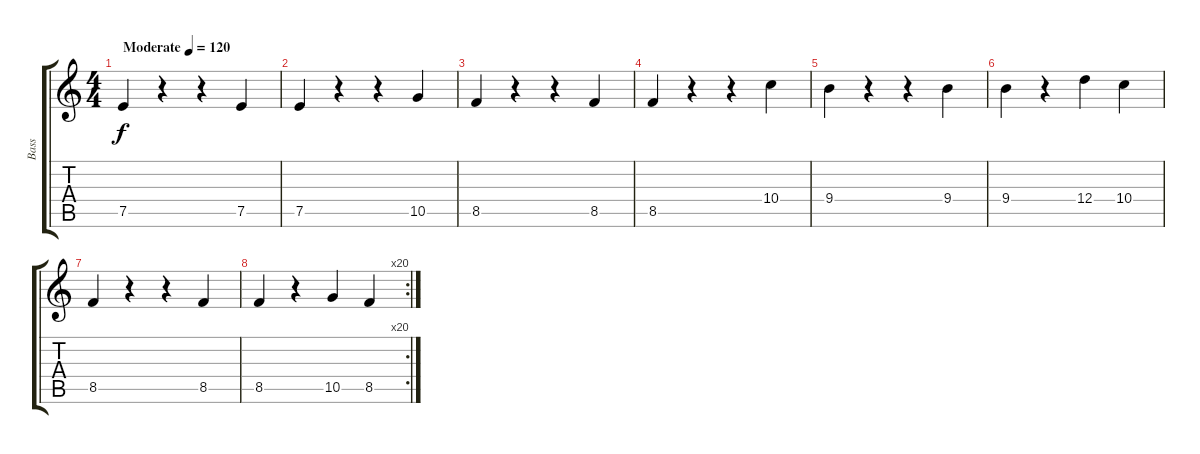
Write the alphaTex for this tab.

\track ("Bass" "Bass") {instrument acousticbass}
\staff {score tabs}
\tuning (E4 B3 G3 D3 A2 E2) {hide}
\ts (4 4)
\tempo (120 "Moderate")
\clef g2
\ks c
7.5.4{dy f instrument acousticbass} r.4 r.4 7.5.4 |
7.5.4 r.4 r.4 10.5.4 |
8.5.4 r.4 r.4 8.5.4 |
8.5.4 r.4 r.4 10.4.4 |
9.4.4 r.4 r.4 9.4.4 |
9.4.4 r.4 12.4.4 10.4.4 |
8.5.4 r.4 r.4 8.5.4 |
\rc 20
8.5.4 r.4 10.5.4 8.5.4
